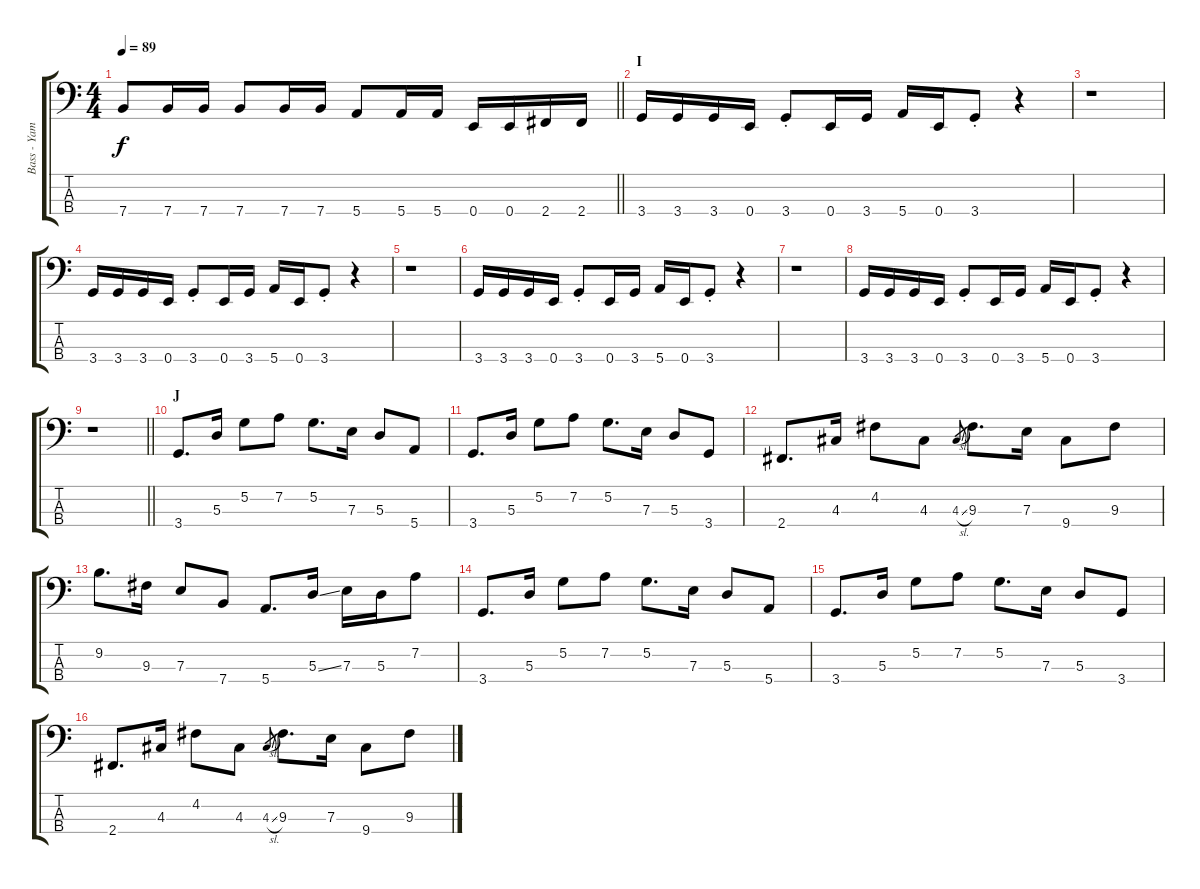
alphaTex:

\track ("Bass - Yamada" "Bass - Yam") {instrument electricbasspick}
\staff {score tabs}
\tuning (G2 D2 A1 E1) {hide}
\ts (4 4)
\tempo 89
\clef f4
\barLineRight lightlight
\ks c
7.4.8{dy f} 7.4.16 7.4.16 7.4.8 7.4.16 7.4.16 5.4.8 5.4.16 5.4.16 0.4.16 0.4.16 2.4.16 2.4.16 |
\section ("" "I")
3.4.16 3.4.16 3.4.16 0.4.16 3.4{st}.8 0.4.16 3.4.16 5.4.16 0.4.16 3.4{st}.8 r.4 |
r.1 |
3.4.16 3.4.16 3.4.16 0.4.16 3.4{st}.8 0.4.16 3.4.16 5.4.16 0.4.16 3.4{st}.8 r.4 |
r.1 |
3.4.16 3.4.16 3.4.16 0.4.16 3.4{st}.8 0.4.16 3.4.16 5.4.16 0.4.16 3.4{st}.8 r.4 |
r.1 |
3.4.16 3.4.16 3.4.16 0.4.16 3.4{st}.8 0.4.16 3.4.16 5.4.16 0.4.16 3.4{st}.8 r.4 |
\barLineRight lightlight
r.1 |
\section ("" "J")
3.4.8{d} 5.3.16 5.2.8 7.2.8 5.2.8{d} 7.3.16 5.3.8 5.4.8 |
3.4.8{d} 5.3.16 5.2.8 7.2.8 5.2.8{d} 7.3.16 5.3.8 3.4.8 |
2.4.8{d} 4.3.16 4.2.8 4.3.8 4.3{sl}.8{gr} 9.3.8{d} 7.3.16 9.4.8 9.3.8 |
9.2.8{d} 9.3.16 7.3.8 7.4.8 5.4.8{d} 5.3{ss}.16 7.3.16 5.3.16 7.2.8 |
3.4.8{d} 5.3.16 5.2.8 7.2.8 5.2.8{d} 7.3.16 5.3.8 5.4.8 |
3.4.8{d} 5.3.16 5.2.8 7.2.8 5.2.8{d} 7.3.16 5.3.8 3.4.8 |
2.4.8{d} 4.3.16 4.2.8 4.3.8 4.3{sl}.8{gr} 9.3.8{d} 7.3.16 9.4.8 9.3.8
